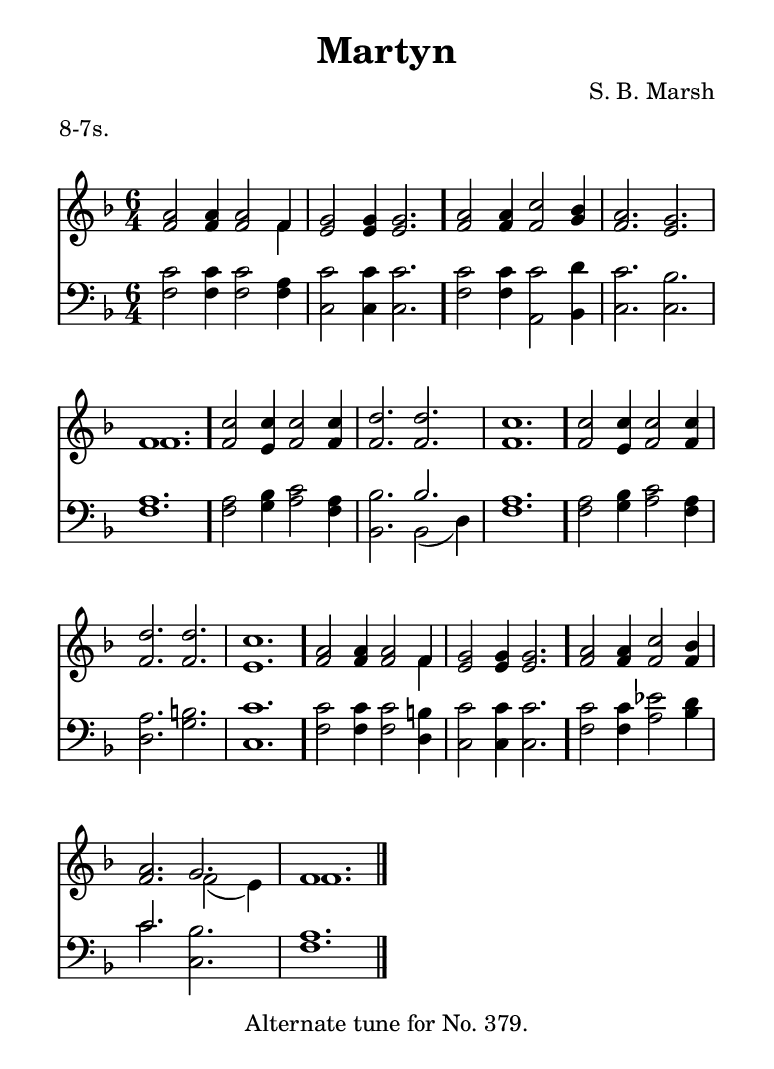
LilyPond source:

\include "common/global.ily"
\paper {
  \include "common/paper.ily"
  ragged-last-bottom = ##t
  ragged-last = ##t
  % shrink space before markup verses to fit previous hymn on same page
  score-markup-spacing.padding = #1.8
  score-markup-spacing.basic-distance = #1.8
}

\header{
  hymnnumber = "7"
  title = "Martyn"
  tunename = ""
  meter = "8-7s."
  composer = "S. B. Marsh"
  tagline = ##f
}

global = {
  \include "common/overrides.ily"
  \override Staff.TimeSignature.style = #'numbered
  \time 6/4
  \override Score.MetronomeMark.transparent = ##t % hide all fermata changes too
  \tempo 2.=60
  \key f \major
  \autoBeamOff
}

notesSoprano = {
\global
\relative c'' {

  a2 a4 a2 f4 | g2 g4 g2. | \bar "."
  a2 a4 c2 bes4 | a2. g2. | f1. | \bar "."
  c'2 c4 c2 c4 | d2. d2. | c1. | \bar "."
  c2 c4 c2 c4 | d2. d2. | c1. | \bar "."
  a2 a4 a2 f4 | g2 g4 g2. | \bar "."
  a2 a4 c2 bes4 | a2. g2. | f1. | \bar "|."

}
}

notesAlto = {
\global
\relative e' {

  f2 f4 f2 f4 | e2 e4 e2. |
  f2 f4 f2 g4 | f2. e2. | f1. |
  f2 e4 f2 f4 | f2. f2. | f1. |
  f2 e4 f2 f4 | f2. f2. | e1. |
  f2 f4 f2 f4 | e2 e4 e2. |
  f2 f4 f2 f4 | f2. f2( e4) | f1. |

}
}

notesTenor = {
\global
\relative a {

  c2 c4 c2 a4 | c2 c4 c2. |
  c2 c4 c2 d4 | c2. bes2. | a1. |
  a2 bes4 c2 a4 | bes2. bes2. | a1. |
  a2 bes4 c2 a4 | a2. b2. | c1. |
  c2 c4 c2 b4 | c2 c4 c2. |
  c2 c4 ees2 d4 | c2. bes2. | a1. |

}
}

notesBass = {
\global
\relative f {

  f2 f4 f2 f4 | c2 c4 c2. |
  f2 f4 a,2 bes4 | c2. c2. | f1. |
  f2 g4 a2 f4 | bes,2. bes2( d4) | f1. |
  f2 g4 a2 f4 | d2. g2. | c,1. |
  f2 f4 f2 d4 | c2 c4 c2. |
  f2 f4 a2 bes4 | c2. c,2. | f1. |

}
}

\score {
  \context ChoirStaff <<
    \context Staff = upper <<
      \set Staff.autoBeaming = ##f
      \set ChoirStaff.systemStartDelimiter = #'SystemStartBar
      \set ChoirStaff.printPartCombineTexts = ##f
      \partcombine #'(2 . 9) \notesSoprano \notesAlto
    >>
    \context Staff = men <<
      \set Staff.autoBeaming = ##f
      \clef bass
      \set ChoirStaff.printPartCombineTexts = ##f
      \partcombine #'(2 . 9) \notesTenor \notesBass
    >>
  >>
  \layout {
    \include "common/layout.ily"
  }
  \midi{
    \include "common/midi.ily"
  }
}

\noPageBreak \markup { \fill-line { "Alternate tune for No. 379." } }

\version "2.19.49"  % necessary for upgrading to future LilyPond versions.

% vi:set et ts=2 sw=2 ai nocindent syntax=lilypond:
